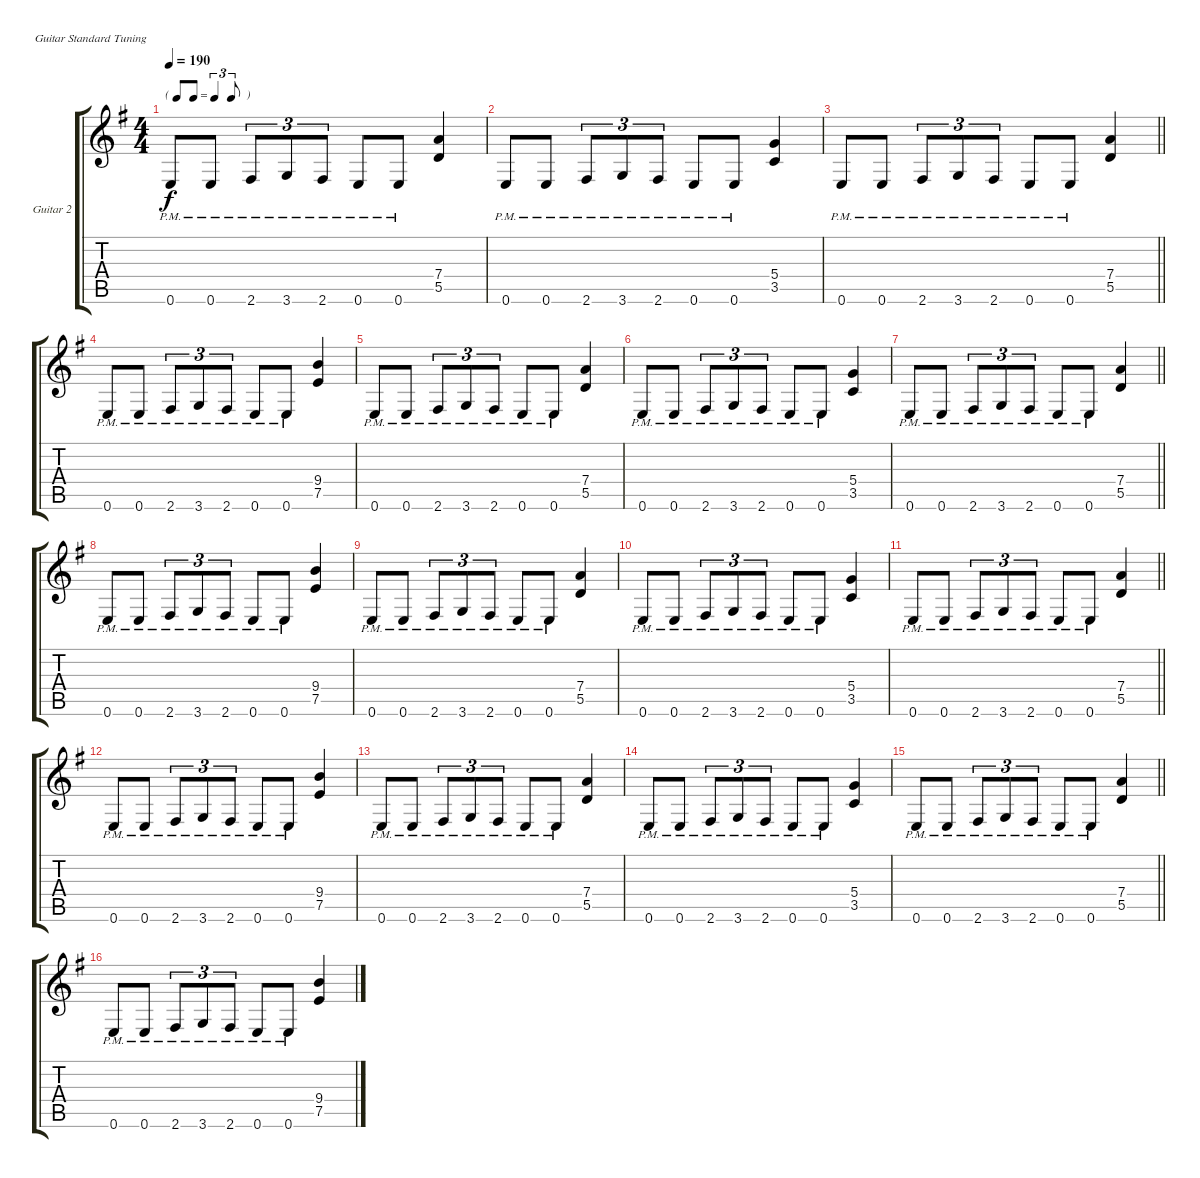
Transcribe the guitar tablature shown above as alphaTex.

\bracketExtendMode groupsimilarinstruments
\firstSystemTrackNameOrientation horizontal
\otherSystemsTrackNameOrientation horizontal
\track ("Guitar 2" "Guitar 2") {instrument distortionguitar}
\staff {score tabs}
\tuning (E4 B3 G3 D3 A2 E2)
\ts (4 4)
\tf triplet8th
\tempo 190
\clef g2
\ks g
0.6{pm}.8{dy f} 0.6{pm}.8 2.6{pm}.8{tu (3 2)} 3.6{pm}.8{tu (3 2)} 2.6{pm}.8{tu (3 2)} 0.6{pm}.8 0.6{pm}.8 (7.4 5.5).4 |
0.6{pm}.8 0.6{pm}.8 2.6{pm}.8{tu (3 2)} 3.6{pm}.8{tu (3 2)} 2.6{pm}.8{tu (3 2)} 0.6{pm}.8 0.6{pm}.8 (5.4 3.5).4 |
\barLineRight lightlight
0.6{pm}.8 0.6{pm}.8 2.6{pm}.8{tu (3 2)} 3.6{pm}.8{tu (3 2)} 2.6{pm}.8{tu (3 2)} 0.6{pm}.8 0.6{pm}.8 (7.4 5.5).4 |
0.6{pm}.8 0.6{pm}.8 2.6{pm}.8{tu (3 2)} 3.6{pm}.8{tu (3 2)} 2.6{pm}.8{tu (3 2)} 0.6{pm}.8 0.6{pm}.8 (9.4 7.5).4 |
0.6{pm}.8 0.6{pm}.8 2.6{pm}.8{tu (3 2)} 3.6{pm}.8{tu (3 2)} 2.6{pm}.8{tu (3 2)} 0.6{pm}.8 0.6{pm}.8 (7.4 5.5).4 |
0.6{pm}.8 0.6{pm}.8 2.6{pm}.8{tu (3 2)} 3.6{pm}.8{tu (3 2)} 2.6{pm}.8{tu (3 2)} 0.6{pm}.8 0.6{pm}.8 (5.4 3.5).4 |
\barLineRight lightlight
0.6{pm}.8 0.6{pm}.8 2.6{pm}.8{tu (3 2)} 3.6{pm}.8{tu (3 2)} 2.6{pm}.8{tu (3 2)} 0.6{pm}.8 0.6{pm}.8 (7.4 5.5).4 |
0.6{pm}.8 0.6{pm}.8 2.6{pm}.8{tu (3 2)} 3.6{pm}.8{tu (3 2)} 2.6{pm}.8{tu (3 2)} 0.6{pm}.8 0.6{pm}.8 (9.4 7.5).4 |
0.6{pm}.8 0.6{pm}.8 2.6{pm}.8{tu (3 2)} 3.6{pm}.8{tu (3 2)} 2.6{pm}.8{tu (3 2)} 0.6{pm}.8 0.6{pm}.8 (7.4 5.5).4 |
0.6{pm}.8 0.6{pm}.8 2.6{pm}.8{tu (3 2)} 3.6{pm}.8{tu (3 2)} 2.6{pm}.8{tu (3 2)} 0.6{pm}.8 0.6{pm}.8 (5.4 3.5).4 |
\barLineRight lightlight
0.6{pm}.8 0.6{pm}.8 2.6{pm}.8{tu (3 2)} 3.6{pm}.8{tu (3 2)} 2.6{pm}.8{tu (3 2)} 0.6{pm}.8 0.6{pm}.8 (7.4 5.5).4 |
0.6{pm}.8 0.6{pm}.8 2.6{pm}.8{tu (3 2)} 3.6{pm}.8{tu (3 2)} 2.6{pm}.8{tu (3 2)} 0.6{pm}.8 0.6{pm}.8 (9.4 7.5).4 |
0.6{pm}.8 0.6{pm}.8 2.6{pm}.8{tu (3 2)} 3.6{pm}.8{tu (3 2)} 2.6{pm}.8{tu (3 2)} 0.6{pm}.8 0.6{pm}.8 (7.4 5.5).4 |
0.6{pm}.8 0.6{pm}.8 2.6{pm}.8{tu (3 2)} 3.6{pm}.8{tu (3 2)} 2.6{pm}.8{tu (3 2)} 0.6{pm}.8 0.6{pm}.8 (5.4 3.5).4 |
\barLineRight lightlight
0.6{pm}.8 0.6{pm}.8 2.6{pm}.8{tu (3 2)} 3.6{pm}.8{tu (3 2)} 2.6{pm}.8{tu (3 2)} 0.6{pm}.8 0.6{pm}.8 (7.4 5.5).4 |
0.6{pm}.8 0.6{pm}.8 2.6{pm}.8{tu (3 2)} 3.6{pm}.8{tu (3 2)} 2.6{pm}.8{tu (3 2)} 0.6{pm}.8 0.6{pm}.8 (9.4 7.5).4
